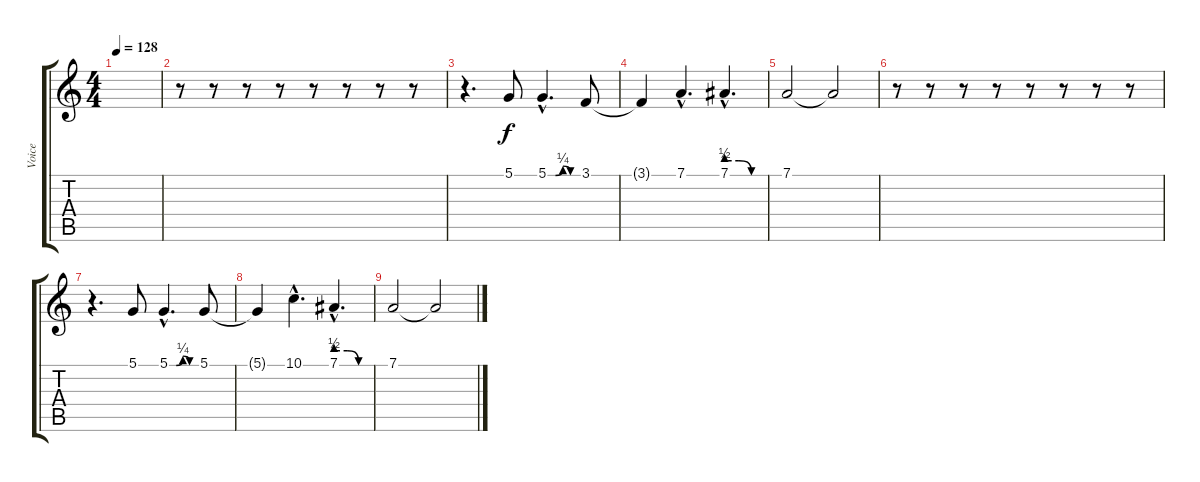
\track ("Voice" "Voice") {instrument choiraahs}
\staff {score tabs}
\tuning (D4 A3 F3 C3 G2 D2) {hide}
\ts (4 4)
\tempo 128
\clef g2
\ks c
|
r.8 r.8 r.8 r.8 r.8 r.8 r.8 r.8 |
r.4{d} 5.1.8 5.1{be (custom 0 0 15 0 30 1 45 0 60 0) hac}.4{d} 3.1.8 |
3.1{t}.4 7.1{hac}.4{d} 7.1{be (custom 0 2 20 2 40 0 60 0) hac}.4{d} |
7.1.2 7.1{t}.2{volume 0} |
r.8{volume 13} r.8 r.8 r.8 r.8 r.8 r.8 r.8 |
r.4{d} 5.1.8 5.1{be (custom 0 0 15 0 30 1 45 0 60 0) hac}.4{d} 5.1.8 |
5.1{t}.4 10.1{hac}.4{d} 7.1{be (custom 0 2 20 2 40 0 60 0) hac}.4{d} |
7.1.2 7.1{t}.2{volume 0}
